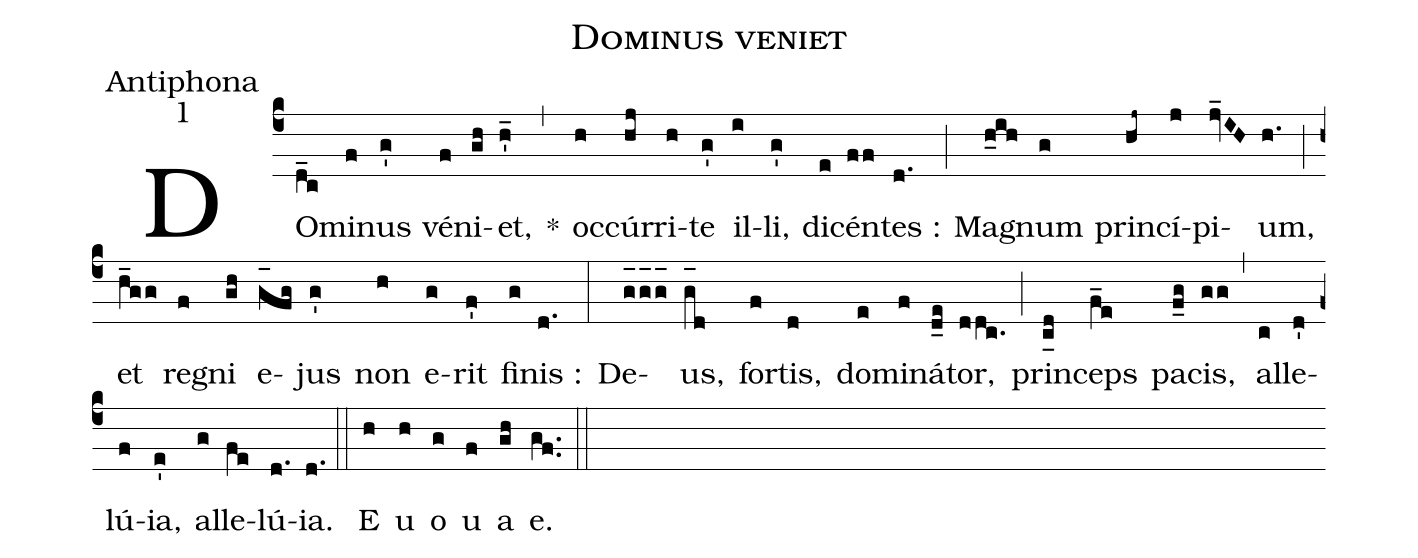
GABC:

name:Dominus veniet;
office-part:Antiphona;
mode:1;
%%
(c4) DO(d_c)mi(f)nus(g') vé(f)ni(gh)et,(h'_) *(,) oc(h)cúr(hj)ri(h)te(g') il(i)li,(g') di(e)cén(ff)tes :(d.) (;) Ma(h_ih)gnum(g) prin(hj~)cí(j)pi(jv_IH)um,(h.) (;) et(h_gg) re(f)gni(gh) e(g_[oh:h]fg)jus(g') non(h) e(g)rit(f') fi(g)nis :(d.) (:) De(g_2[oh:h]g_2[oh:h]g_[oh:h])us,(g_[oh:h]d) for(f)tis,(d) do(e)mi(f)ná(d_e)tor,(ddc.) (;) prin(c_[ll:1]d)ceps(f_e) pa(f_g)cis,(gg) (,) al(c)le(d')lú(f){ia},(e') al(g)le(fe)lú(d.){ia}.(d.) (::) <eu>E(h) u(h) o(g) u(f) a(gh) e.</eu>(gf..) (::)
